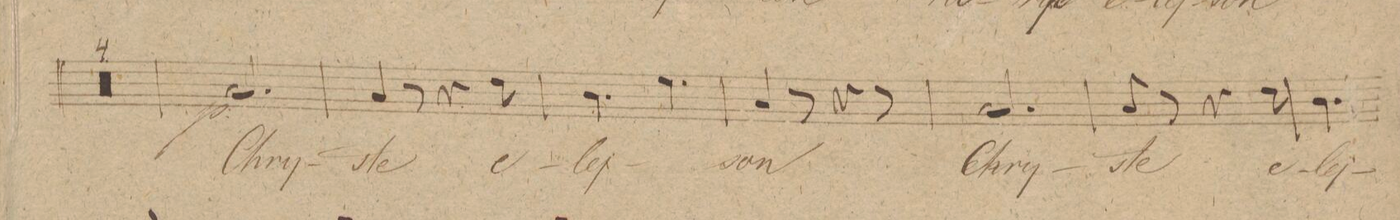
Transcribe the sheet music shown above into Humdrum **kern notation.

**kern	**text	**dynam
*I"Tenore	*	*
*clefC4	*	*
*k[]	*	*
*M6/8	*	*
0.r	.	.
=48	=48	=48
=49	=49	=49
=50	=50	=50
=51	=51	=51
2.G/	Chry-	p
=52	=52	=52
4G/	-ste	.
8r	.	.
4r	.	.
8c\	e-	.
=53	=53	=53
4.A\	-lej-	.
4.d\	.	.
=54	=54	=54
4G/	-son	.
8r	.	.
4r	.	.
8r	.	.
=55	=55	=55
2.G/	Chry-	.
=56	=56	=56
4G/	-ste	.
8r	.	.
4r	.	.
8c\	e-	.
=57	=57	=57
4.A\	-lej-	.
*-	*-	*-
